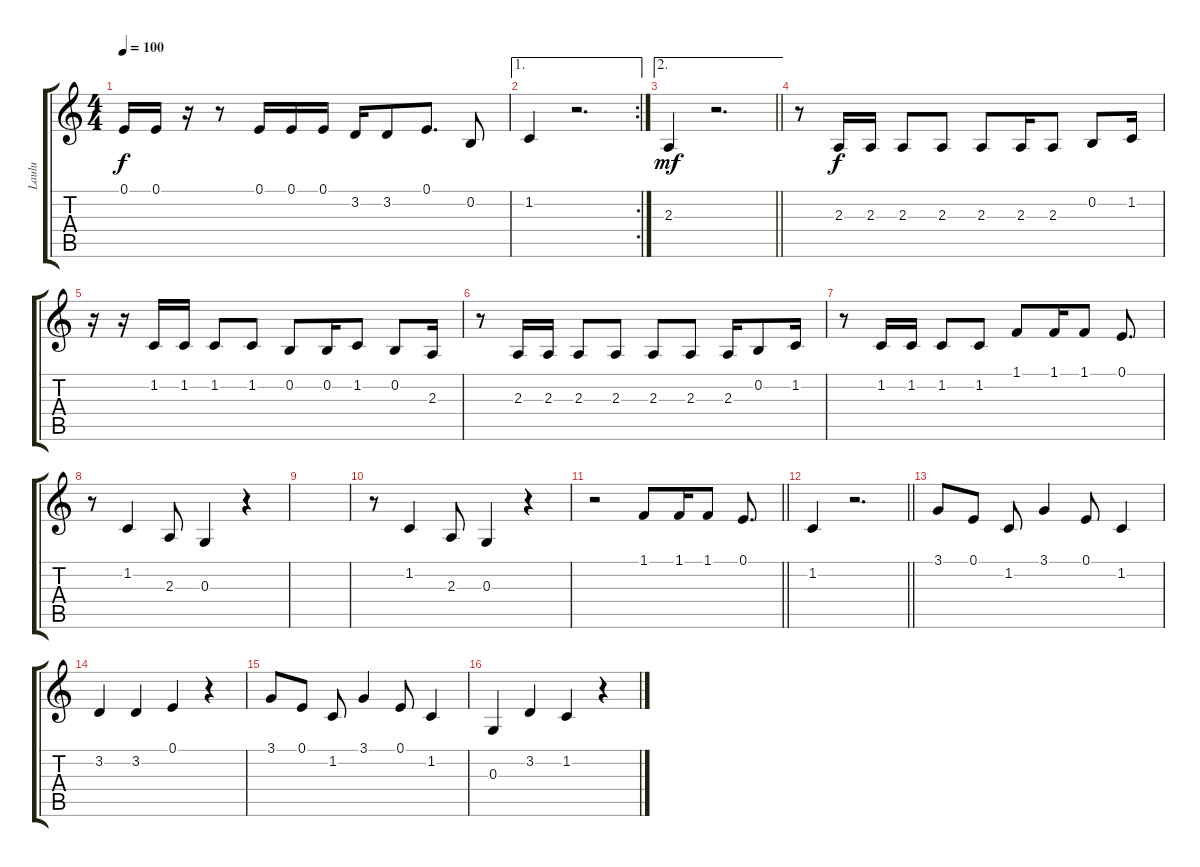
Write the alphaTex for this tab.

\track ("Laulu" "Laulu") {instrument lead6voice}
\staff {score tabs}
\tuning (E4 B3 G3 D3 A2 E2) {hide}
\ts (4 4)
\tempo 100
\clef g2
\ks c
0.1{t}.16{dy f} 0.1.16 r.16 r.8 0.1.16 0.1.16 0.1.16 3.2.16 3.2.8 0.1.8{d} 0.2.8 |
\ae 1
\rc 2
1.2.4 r.2{d} |
\ae 2
\barLineRight lightlight
2.3.4{dy mf} r.2{d} |
r.8 2.3.16{dy f} 2.3.16 2.3.8 2.3.8 2.3.8 2.3.16 2.3.8 0.2.8 1.2.16 |
r.16 r.16 1.2.16 1.2.16 1.2.8 1.2.8 0.2.8 0.2.16 1.2.8 0.2.8 2.3.16 |
r.8 2.3.16 2.3.16 2.3.8 2.3.8 2.3.8 2.3.8 2.3.16 0.2.8 1.2.16 |
r.8 1.2.16 1.2.16 1.2.8 1.2.8 1.1.8 1.1.16 1.1.8 0.1.8{d} |
r.8 1.2.4 2.3.8 0.3.4 r.4 |
|
r.8 1.2.4 2.3.8 0.3.4 r.4 |
\barLineRight lightlight
r.2 1.1.8 1.1.16 1.1.8 0.1.8{d} |
\barLineRight lightlight
1.2.4 r.2{d} |
3.1.8 0.1.8 1.2.8 3.1.4 0.1.8 1.2.4 |
3.2.4 3.2.4 0.1.4 r.4 |
3.1.8 0.1.8 1.2.8 3.1.4 0.1.8 1.2.4 |
0.3.4 3.2.4 1.2.4 r.4
